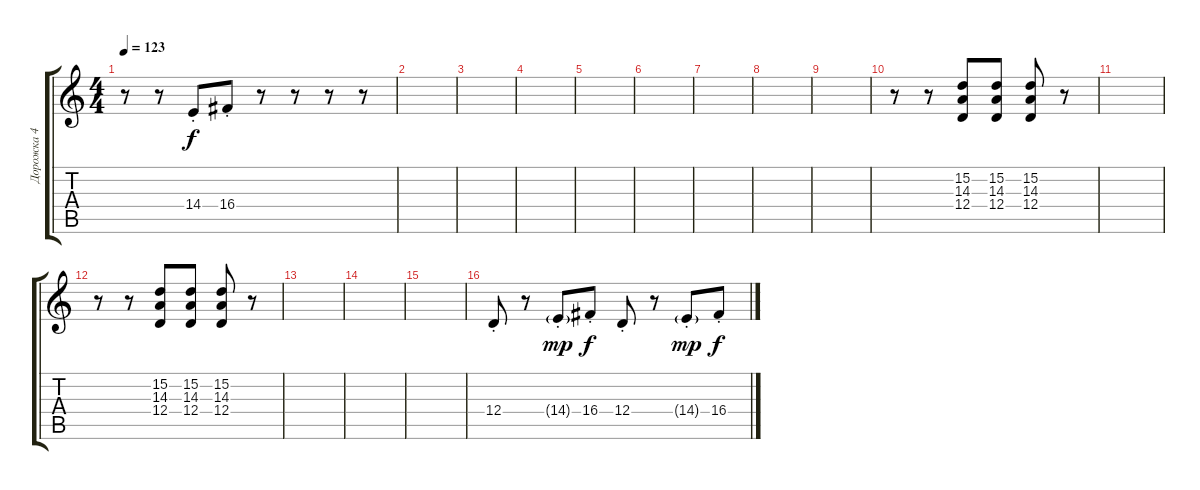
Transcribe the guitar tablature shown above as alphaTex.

\track ("Дорожка 4" "Дорожка 4") {instrument flute}
\staff {score tabs}
\tuning (E4 B3 G3 D3 A2 E2) {hide}
\ts (4 4)
\tempo 123
\clef g2
\ks c
r.8{dy f} r.8 14.4{st}.8 16.4{st}.8 r.8 r.8 r.8 r.8 |
|
|
|
|
|
|
|
|
r.8 r.8 (15.2 14.3 12.4).8 (15.2 14.3 12.4).8 (15.2 14.3 12.4).8 r.8 |
|
r.8 r.8 (15.2 14.3 12.4).8 (15.2 14.3 12.4).8 (15.2 14.3 12.4).8 r.8 |
|
|
|
12.4{st}.8 r.8 14.4{g st}.8{dy mp} 16.4{st}.8{dy f} 12.4{st}.8 r.8 14.4{g st}.8{dy mp} 16.4{st}.8{dy f}
